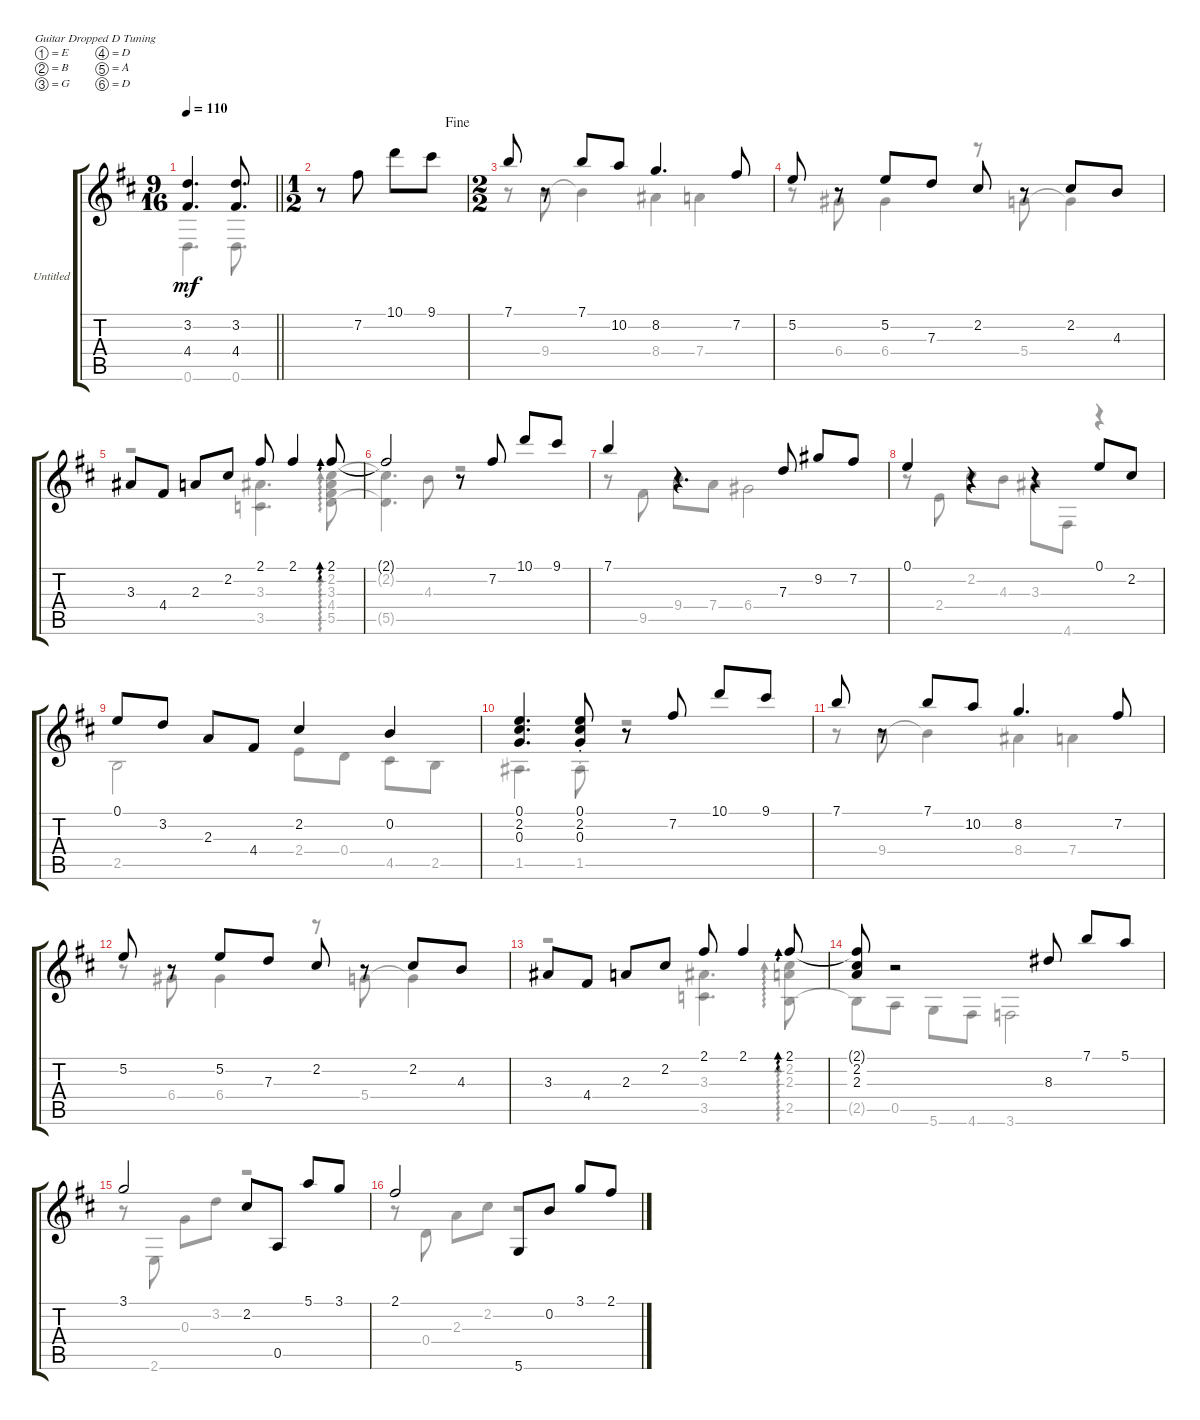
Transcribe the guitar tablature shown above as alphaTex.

\bracketExtendMode groupsimilarinstruments
\firstSystemTrackNameOrientation horizontal
\otherSystemsTrackNameOrientation horizontal
\track ("Untitled" "Untitled") {instrument acousticguitarnylon}
\staff {score tabs}
\tuning (E4 B3 G3 D3 A2 D2)
\voice
\ts (9 16)
\tempo 110
\clef g2
\barLineRight lightlight
\ks d
(3.2 4.4).4{d dy mf} (3.2 4.4).8{d} |
\ts (1 2)
\jump fine
r.8 7.2.8 10.1.8 9.1.8 |
\ts (2 2)
7.1.8 r.8 7.1.8 10.2.8 8.2.4{d} 7.2.8 |
5.2.8 r.8 5.2.8 7.3.8 2.2.8 r.8 2.2.8 4.3.8 |
3.3.8 4.4.8 2.3.8 2.2.8 2.1.8 2.1.4 2.1.8{ad 0} |
2.1{t}.2 r.8 7.2.8 10.1.8 9.1.8 |
7.1.4 r.4{d} 7.3.8 9.2.8 7.2.8 |
0.1.4 r.4 r.4 0.1.8 2.2.8 |
0.1.8 3.2.8 2.3.8 4.4.8 2.2.4 0.2.4 |
(0.1 2.2 0.3).4{d} (0.1{st} 2.2{st} 0.3{st}).8 r.8 7.2.8 10.1.8 9.1.8 |
7.1.8 r.8 7.1.8 10.2.8 8.2.4{d} 7.2.8 |
5.2.8 r.8 5.2.8 7.3.8 2.2.8 r.8 2.2.8 4.3.8 |
3.3.8 4.4.8 2.3.8 2.2.8 2.1.8 2.1.4 2.1.8{ad 0} |
(2.1{t} 2.2 2.3).8 r.2 8.3.8 7.1.8 5.1.8 |
3.1.2 2.2.8 0.5.8 5.1.8 3.1.8 |
2.1.2 5.6.8 0.2.8 3.1.8 2.1.8
\voice
\clef g2
\ottava regular
\simile none
\barLineRight lightlight
\ks d
0.6.4{d dy mf} 0.6.8{d} |
|
r.8 9.4.8 9.4{t}.4 8.4.4 7.4.4 |
r.8 6.4.8 6.4.4 r.8 5.4.8 5.4{t}.4 |
r.2 (3.3 3.5).4{d} (2.2 3.3 4.4 5.5).8{ad 0} |
(2.2{t} 5.5{t}).4{d} 4.3.8 r.2 |
r.8 9.5.8 9.4.8 7.4.8 6.4.2 |
r.8 2.4.8 2.2.8 4.3.8 3.3.8 4.6.8 r.4 |
2.5.2 2.4.8 0.4.8 4.5.8 2.5.8 |
1.5.4{d} 1.5{st}.8 r.2 |
r.8 9.4.8 9.4{t}.4 8.4.4 7.4.4 |
r.8 6.4.8 6.4.4 r.8 5.4.8 5.4{t}.4 |
r.2 (3.3 3.5).4{d} (2.2 2.3 2.5).8{ad 0} |
2.5{t}.8 0.5.8 5.6.8 4.6.8 3.6.2 |
r.8 2.6.8 0.3.8 3.2.8 r.2 |
r.8 0.4.8 2.3.8 2.2.8 r.2
